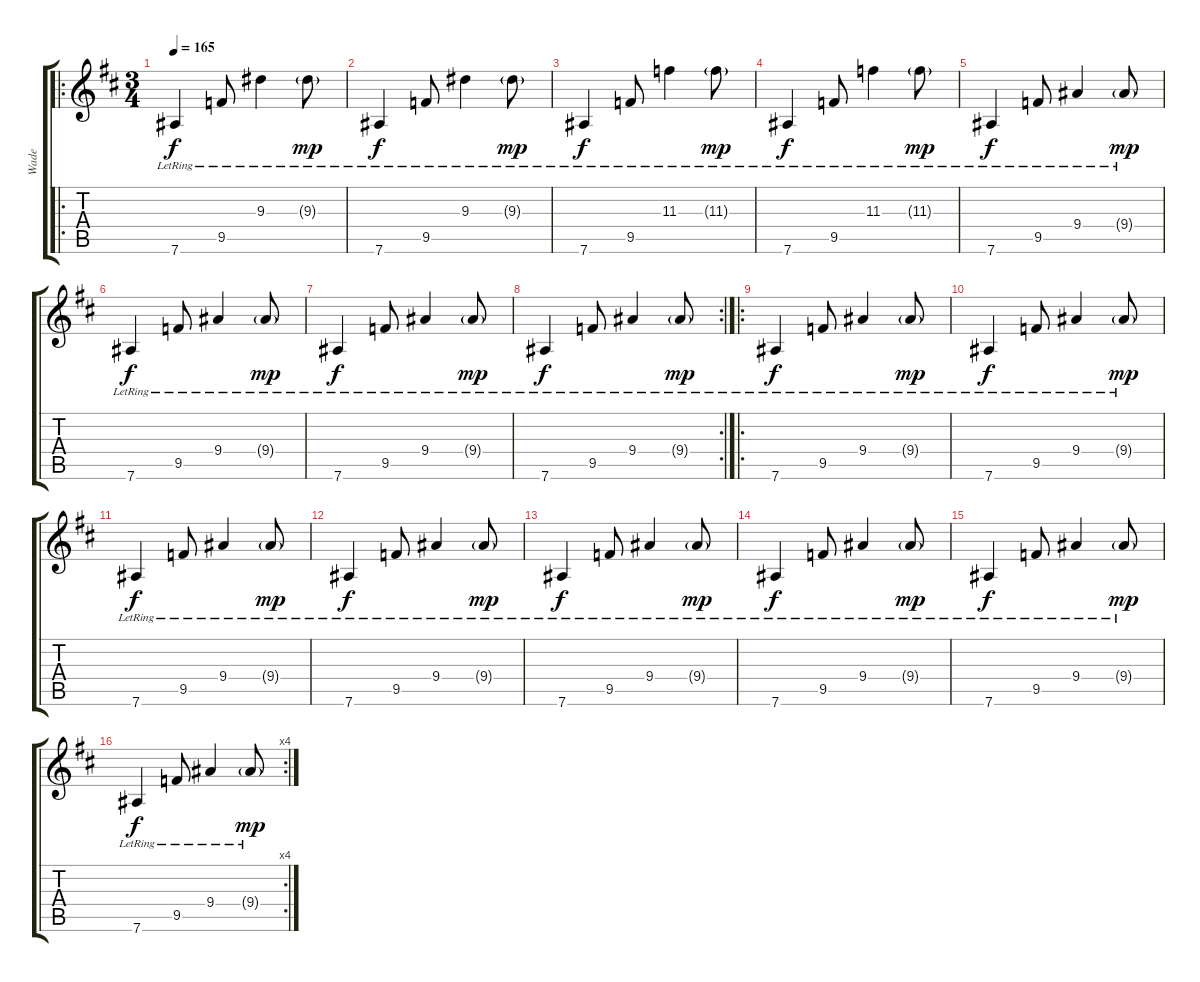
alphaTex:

\track ("Wade" "Wade") {instrument electricguitarjazz}
\staff {score tabs}
\tuning (Eb4 Bb3 Gb3 Db3 Ab2 Eb2) {hide}
\ro
\ts (3 4)
\tempo 165
\clef g2
\ks d
7.6{lr}.4{dy f} 9.5{lr}.8 9.3{lr}.4 9.3{g lr}.8{dy mp} |
7.6{lr}.4{dy f} 9.5{lr}.8 9.3{lr}.4 9.3{g lr}.8{dy mp} |
7.6{lr}.4{dy f} 9.5{lr}.8 11.3{lr}.4 11.3{g lr}.8{dy mp} |
7.6{lr}.4{dy f} 9.5{lr}.8 11.3{lr}.4 11.3{g lr}.8{dy mp} |
7.6{lr}.4{dy f} 9.5{lr}.8 9.4{lr}.4 9.4{g lr}.8{dy mp} |
7.6{lr}.4{dy f} 9.5{lr}.8 9.4{lr}.4 9.4{g lr}.8{dy mp} |
7.6{lr}.4{dy f} 9.5{lr}.8 9.4{lr}.4 9.4{g lr}.8{dy mp} |
\rc 2
7.6{lr}.4{dy f} 9.5{lr}.8 9.4{lr}.4 9.4{g lr}.8{dy mp} |
\ro
7.6{lr}.4{dy f} 9.5{lr}.8 9.4{lr}.4 9.4{g lr}.8{dy mp} |
7.6{lr}.4{dy f} 9.5{lr}.8 9.4{lr}.4 9.4{g lr}.8{dy mp} |
7.6{lr}.4{dy f} 9.5{lr}.8 9.4{lr}.4 9.4{g lr}.8{dy mp} |
7.6{lr}.4{dy f} 9.5{lr}.8 9.4{lr}.4 9.4{g lr}.8{dy mp} |
7.6{lr}.4{dy f} 9.5{lr}.8 9.4{lr}.4 9.4{g lr}.8{dy mp} |
7.6{lr}.4{dy f} 9.5{lr}.8 9.4{lr}.4 9.4{g lr}.8{dy mp} |
7.6{lr}.4{dy f} 9.5{lr}.8 9.4{lr}.4 9.4{g lr}.8{dy mp} |
\rc 4
7.6{lr}.4{dy f} 9.5{lr}.8 9.4{lr}.4 9.4{g lr}.8{dy mp}
